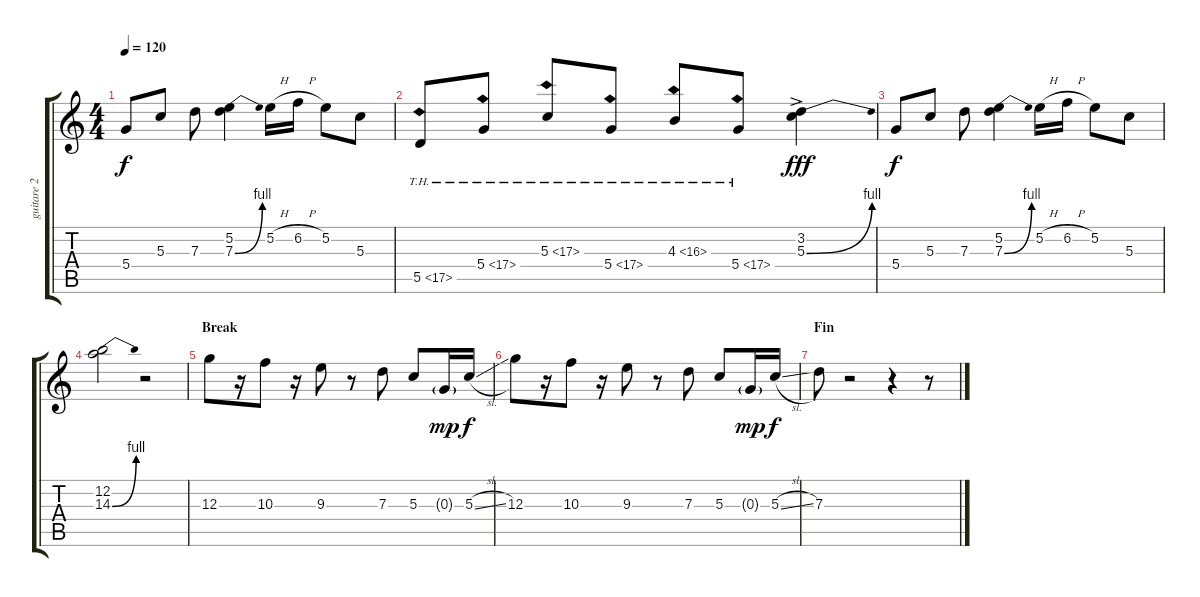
\track ("guitare 2" "guitare 2") {instrument distortionguitar}
\staff {score tabs}
\tuning (E4 B3 G3 D3 A2 E2) {hide}
\ts (4 4)
\tempo 120
\clef g2
\ks c
5.4.8{dy f} 5.3.8 7.3.8 (5.2 7.3{be (bend 0 0 60 4)}).4 5.2{h}.16 6.2{h}.16 5.2.8 5.3.8 |
5.5{th 12}.8 5.4{th 12}.8 5.3{th 12}.8 5.4{th 12}.8 4.3{th 12}.8 5.4{th 12}.8 (3.2{ac} 5.3{be (bend 0 0 60 4) ac}).4{dy fff} |
5.4.8{dy f} 5.3.8 7.3.8 (5.2 7.3{be (bend 0 0 60 4)}).4 5.2{h}.16 6.2{h}.16 5.2.8 5.3.8 |
(12.2 14.3{be (bend 0 0 60 4)}).2 r.2 |
\section ("" "Break")
12.3.8 r.16 10.3.8 r.16 9.3.8 r.8 7.3.8 5.3.8 0.3{g}.16{dy mp} 5.3{sl}.16{dy f} |
12.3.8 r.16 10.3.8 r.16 9.3.8 r.8 7.3.8 5.3.8 0.3{g}.16{dy mp} 5.3{sl}.16{dy f} |
\section ("" "Fin")
7.3.8 r.2 r.4 r.8
